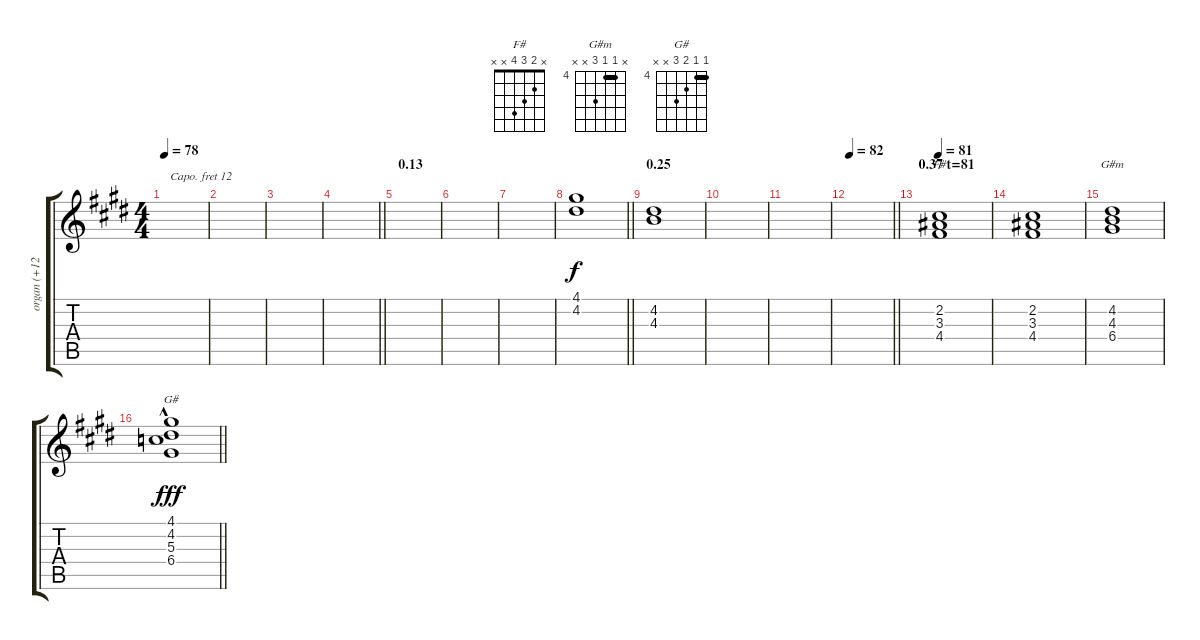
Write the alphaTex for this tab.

\track ("organ (+12)" "organ (+12") {instrument percussiveorgan}
\staff {score tabs}
\capo 12
\tuning (E4 B3 G3 D3 A2 E2) {hide}
\chord ("F#" x 2 3 4 x x)
\chord ("G#m" x 4 4 6 x x) {firstfret 4 barre 4}
\chord ("G#" 4 4 5 6 x x) {firstfret 4 barre 4}
\ts (4 4)
\tempo 78
\clef g2
\ks e
|
|
|
\barLineRight lightlight
|
\section ("" "0.13")
|
|
|
\barLineRight lightlight
(4.1 4.2).1 |
\section ("" "0.25")
(4.2 4.3).1 |
|
|
\tempo 82
\barLineRight lightlight
|
\section ("" "0.37 t=81")
\tempo 81
(2.2 3.3 4.4).1{ch "F#"} |
(2.2 3.3 4.4).1 |
(4.2 4.3 6.4).1{ch "G#m"} |
\barLineRight lightlight
(4.1{hac} 4.2{hac} 5.3{hac} 6.4{hac}).1{ch "G#" dy fff}
